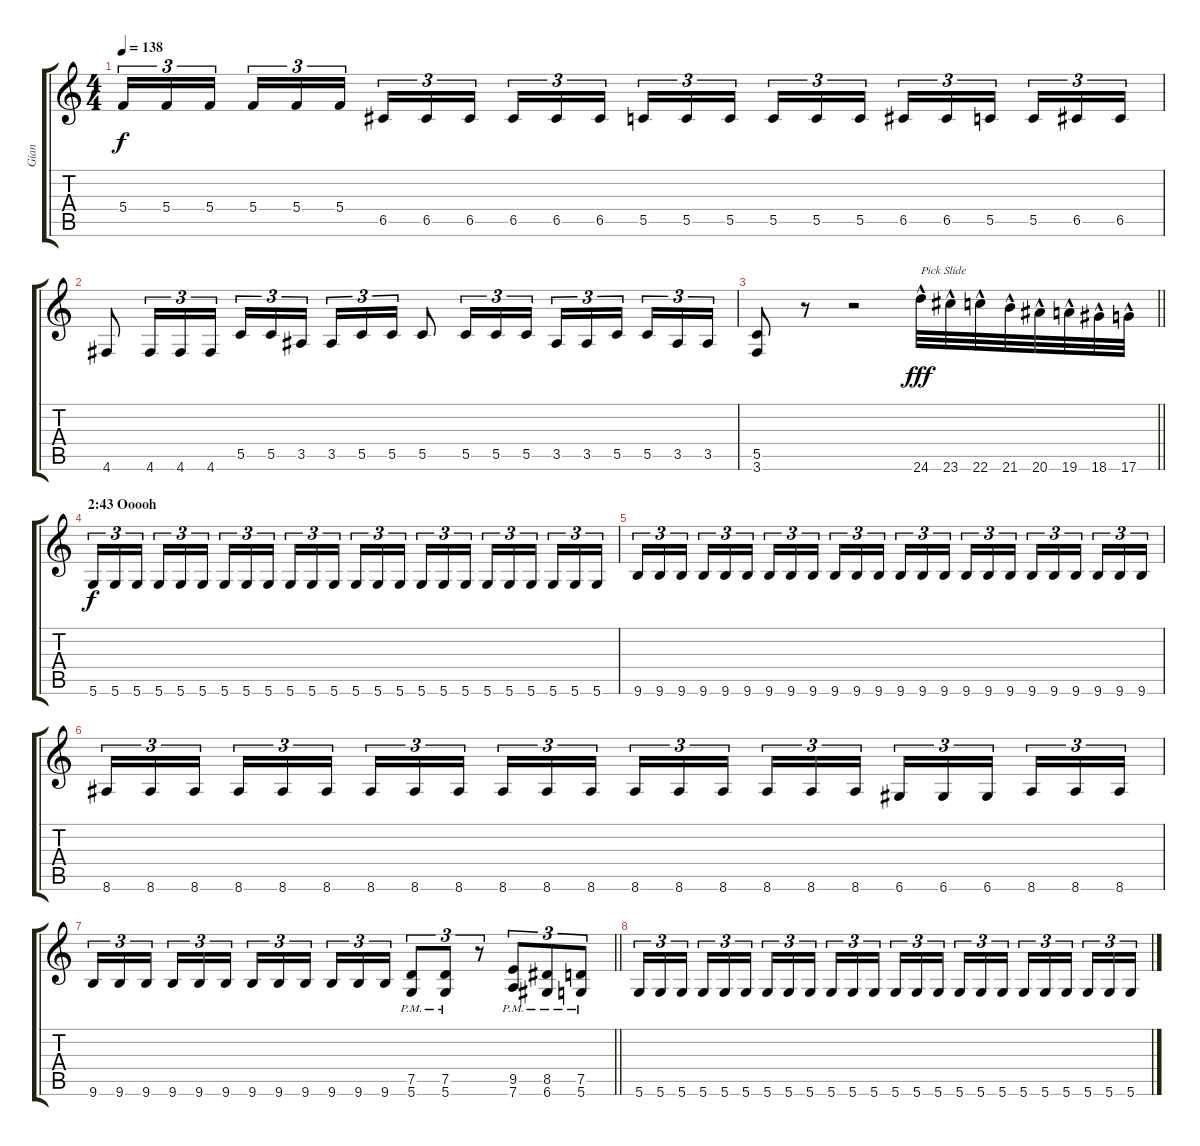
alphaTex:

\track ("Gian" "Gian") {instrument distortionguitar}
\staff {score tabs}
\tuning (D4 A3 F3 C3 G2 D2) {hide}
\ts (4 4)
\tempo 138
\clef g2
\ks c
5.4.16{tu (3 2) dy f} 5.4.16{tu (3 2)} 5.4.16{tu (3 2) beam splitsecondary} 5.4.16{tu (3 2)} 5.4.16{tu (3 2)} 5.4.16{tu (3 2)} 6.5.16{tu (3 2)} 6.5.16{tu (3 2)} 6.5.16{tu (3 2) beam splitsecondary} 6.5.16{tu (3 2)} 6.5.16{tu (3 2)} 6.5.16{tu (3 2)} 5.5.16{tu (3 2)} 5.5.16{tu (3 2)} 5.5.16{tu (3 2) beam splitsecondary} 5.5.16{tu (3 2)} 5.5.16{tu (3 2)} 5.5.16{tu (3 2)} 6.5.16{tu (3 2)} 6.5.16{tu (3 2)} 5.5.16{tu (3 2) beam splitsecondary} 5.5.16{tu (3 2)} 6.5.16{tu (3 2)} 6.5.16{tu (3 2)} |
4.6.8 4.6.16{tu (3 2)} 4.6.16{tu (3 2)} 4.6.16{tu (3 2)} 5.5.16{tu (3 2)} 5.5.16{tu (3 2)} 3.5.16{tu (3 2) beam splitsecondary} 3.5.16{tu (3 2)} 5.5.16{tu (3 2)} 5.5.16{tu (3 2)} 5.5.8 5.5.16{tu (3 2)} 5.5.16{tu (3 2)} 5.5.16{tu (3 2)} 3.5.16{tu (3 2)} 3.5.16{tu (3 2)} 5.5.16{tu (3 2) beam splitsecondary} 5.5.16{tu (3 2)} 3.5.16{tu (3 2)} 3.5.16{tu (3 2)} |
\barLineRight lightlight
(5.5 3.6).8 r.8 r.2 24.6{hac}.32{txt "Pick Slide" dy fff} 23.6{hac}.32 22.6{hac}.32 21.6{hac}.32 20.6{hac}.32 19.6{hac}.32 18.6{hac}.32 17.6{hac}.32 |
\section ("" "2:43 Ooooh")
5.6.16{tu (3 2) dy f} 5.6.16{tu (3 2)} 5.6.16{tu (3 2) beam splitsecondary} 5.6.16{tu (3 2)} 5.6.16{tu (3 2)} 5.6.16{tu (3 2)} 5.6.16{tu (3 2)} 5.6.16{tu (3 2)} 5.6.16{tu (3 2) beam splitsecondary} 5.6.16{tu (3 2)} 5.6.16{tu (3 2)} 5.6.16{tu (3 2)} 5.6.16{tu (3 2)} 5.6.16{tu (3 2)} 5.6.16{tu (3 2) beam splitsecondary} 5.6.16{tu (3 2)} 5.6.16{tu (3 2)} 5.6.16{tu (3 2)} 5.6.16{tu (3 2)} 5.6.16{tu (3 2)} 5.6.16{tu (3 2) beam splitsecondary} 5.6.16{tu (3 2)} 5.6.16{tu (3 2)} 5.6.16{tu (3 2)} |
9.6.16{tu (3 2)} 9.6.16{tu (3 2)} 9.6.16{tu (3 2) beam splitsecondary} 9.6.16{tu (3 2)} 9.6.16{tu (3 2)} 9.6.16{tu (3 2)} 9.6.16{tu (3 2)} 9.6.16{tu (3 2)} 9.6.16{tu (3 2) beam splitsecondary} 9.6.16{tu (3 2)} 9.6.16{tu (3 2)} 9.6.16{tu (3 2)} 9.6.16{tu (3 2)} 9.6.16{tu (3 2)} 9.6.16{tu (3 2) beam splitsecondary} 9.6.16{tu (3 2)} 9.6.16{tu (3 2)} 9.6.16{tu (3 2)} 9.6.16{tu (3 2)} 9.6.16{tu (3 2)} 9.6.16{tu (3 2) beam splitsecondary} 9.6.16{tu (3 2)} 9.6.16{tu (3 2)} 9.6.16{tu (3 2)} |
8.6.16{tu (3 2)} 8.6.16{tu (3 2)} 8.6.16{tu (3 2) beam splitsecondary} 8.6.16{tu (3 2)} 8.6.16{tu (3 2)} 8.6.16{tu (3 2)} 8.6.16{tu (3 2)} 8.6.16{tu (3 2)} 8.6.16{tu (3 2) beam splitsecondary} 8.6.16{tu (3 2)} 8.6.16{tu (3 2)} 8.6.16{tu (3 2)} 8.6.16{tu (3 2)} 8.6.16{tu (3 2)} 8.6.16{tu (3 2) beam splitsecondary} 8.6.16{tu (3 2)} 8.6.16{tu (3 2)} 8.6.16{tu (3 2)} 6.6.16{tu (3 2)} 6.6.16{tu (3 2)} 6.6.16{tu (3 2) beam splitsecondary} 8.6.16{tu (3 2)} 8.6.16{tu (3 2)} 8.6.16{tu (3 2)} |
\barLineRight lightlight
9.6.16{tu (3 2)} 9.6.16{tu (3 2)} 9.6.16{tu (3 2) beam splitsecondary} 9.6.16{tu (3 2)} 9.6.16{tu (3 2)} 9.6.16{tu (3 2)} 9.6.16{tu (3 2)} 9.6.16{tu (3 2)} 9.6.16{tu (3 2) beam splitsecondary} 9.6.16{tu (3 2)} 9.6.16{tu (3 2)} 9.6.16{tu (3 2)} (7.5{pm} 5.6{pm}).8{tu (3 2)} (7.5{pm} 5.6{pm}).8{tu (3 2)} r.8{tu (3 2)} (9.5{pm} 7.6{pm}).8{tu (3 2)} (8.5{pm} 6.6{pm}).8{tu (3 2)} (7.5{pm} 5.6{pm}).8{tu (3 2)} |
5.6.16{tu (3 2)} 5.6.16{tu (3 2)} 5.6.16{tu (3 2) beam splitsecondary} 5.6.16{tu (3 2)} 5.6.16{tu (3 2)} 5.6.16{tu (3 2)} 5.6.16{tu (3 2)} 5.6.16{tu (3 2)} 5.6.16{tu (3 2) beam splitsecondary} 5.6.16{tu (3 2)} 5.6.16{tu (3 2)} 5.6.16{tu (3 2)} 5.6.16{tu (3 2)} 5.6.16{tu (3 2)} 5.6.16{tu (3 2) beam splitsecondary} 5.6.16{tu (3 2)} 5.6.16{tu (3 2)} 5.6.16{tu (3 2)} 5.6.16{tu (3 2)} 5.6.16{tu (3 2)} 5.6.16{tu (3 2) beam splitsecondary} 5.6.16{tu (3 2)} 5.6.16{tu (3 2)} 5.6.16{tu (3 2)}
